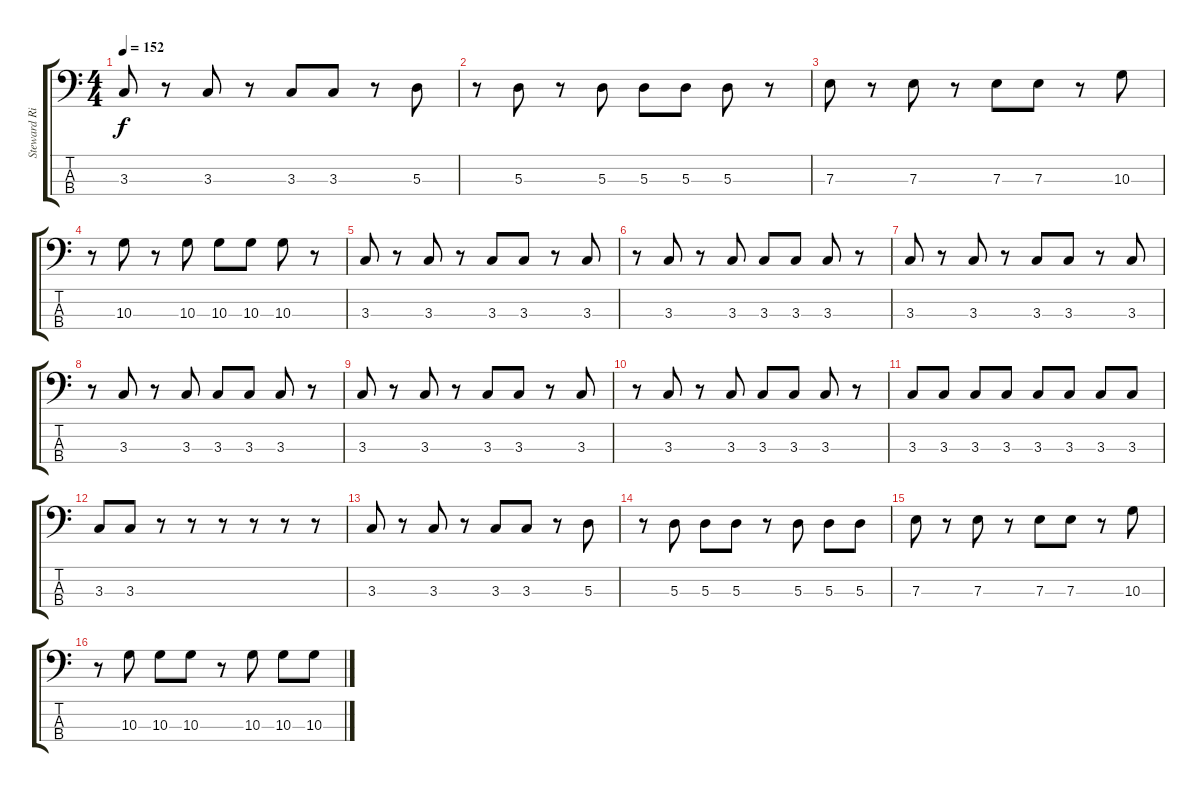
\track ("Steward Richrdson" "Steward Ri") {instrument electricbasspick}
\staff {score tabs}
\tuning (G2 D2 A1 E1) {hide}
\ts (4 4)
\tempo 152
\clef f4
\ks c
3.3.8{dy f} r.8 3.3.8 r.8 3.3.8 3.3.8 r.8 5.3.8 |
r.8 5.3.8 r.8 5.3.8 5.3.8 5.3.8 5.3.8 r.8 |
7.3.8 r.8 7.3.8 r.8 7.3.8 7.3.8 r.8 10.3.8 |
r.8 10.3.8 r.8 10.3.8 10.3.8 10.3.8 10.3.8 r.8 |
3.3.8 r.8 3.3.8 r.8 3.3.8 3.3.8 r.8 3.3.8 |
r.8 3.3.8 r.8 3.3.8 3.3.8 3.3.8 3.3.8 r.8 |
3.3.8 r.8 3.3.8 r.8 3.3.8 3.3.8 r.8 3.3.8 |
r.8 3.3.8 r.8 3.3.8 3.3.8 3.3.8 3.3.8 r.8 |
3.3.8 r.8 3.3.8 r.8 3.3.8 3.3.8 r.8 3.3.8 |
r.8 3.3.8 r.8 3.3.8 3.3.8 3.3.8 3.3.8 r.8 |
3.3.8 3.3.8 3.3.8 3.3.8 3.3.8 3.3.8 3.3.8 3.3.8 |
3.3.8 3.3.8 r.8 r.8 r.8 r.8 r.8 r.8 |
3.3.8 r.8 3.3.8 r.8 3.3.8 3.3.8 r.8 5.3.8 |
r.8 5.3.8 5.3.8 5.3.8 r.8 5.3.8 5.3.8 5.3.8 |
7.3.8 r.8 7.3.8 r.8 7.3.8 7.3.8 r.8 10.3.8 |
r.8 10.3.8 10.3.8 10.3.8 r.8 10.3.8 10.3.8 10.3.8
